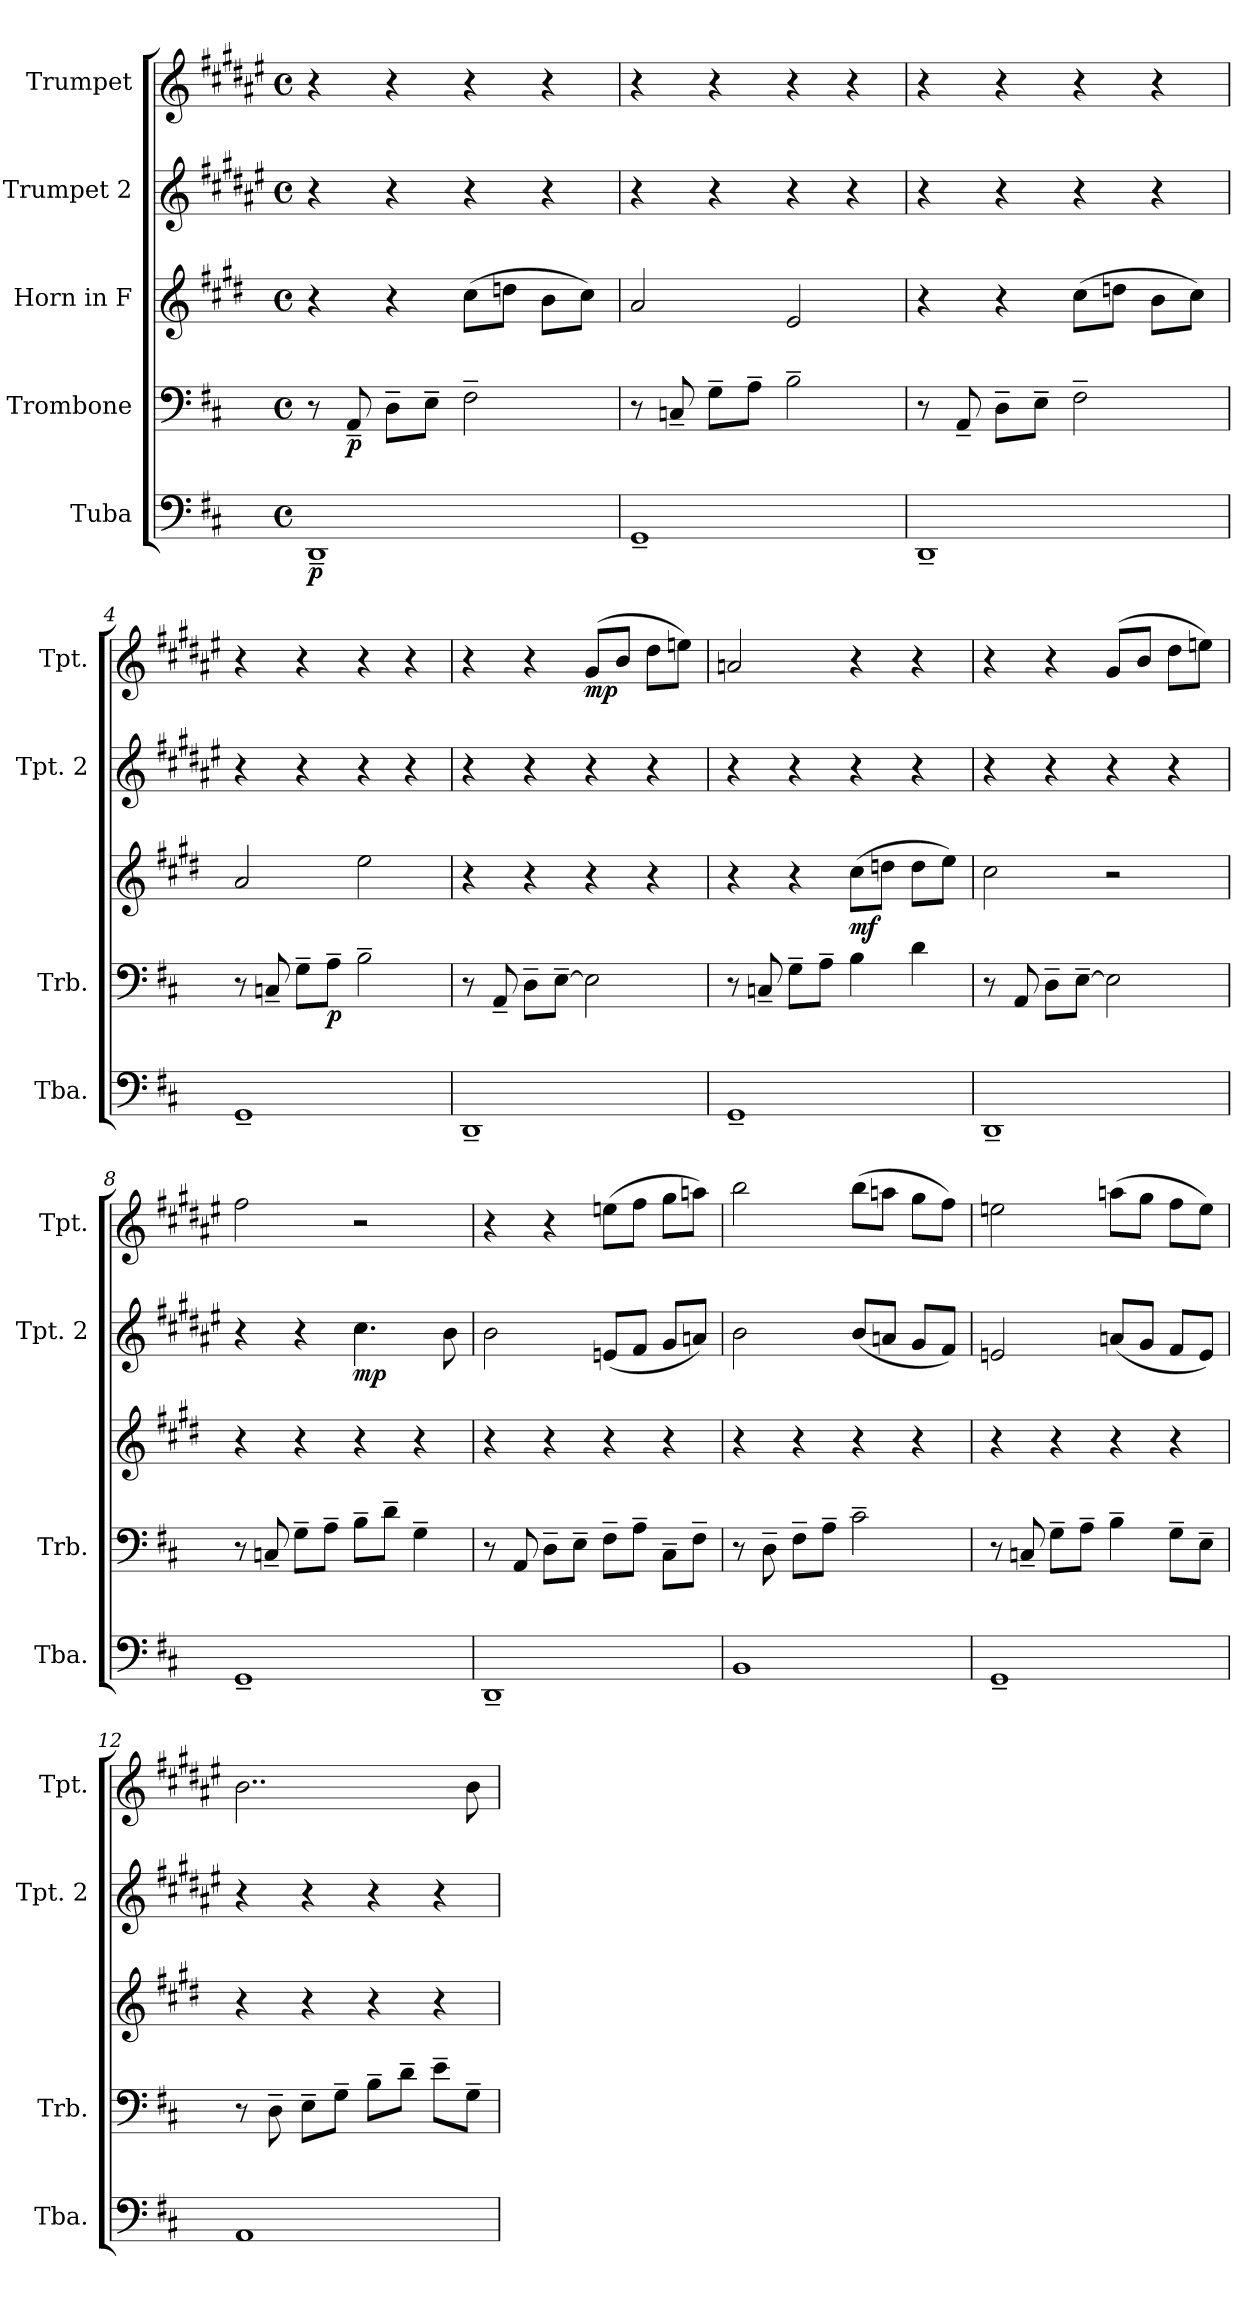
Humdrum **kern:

**kern	**dynam	**kern	**dynam	**kern	**dynam	**kern	**dynam	**kern	**dynam
*part5	*part5	*part4	*part4	*part3	*part3	*part2	*part2	*part1	*part1
*staff5	*staff5	*staff4	*staff4	*staff3	*staff3	*staff2	*staff2	*staff1	*staff1
*I"Tuba	*	*I"Trombone	*	*I"Horn in F	*	*I"Trumpet 2	*	*I"Trumpet	*
*I'Tba.	*	*I'Trb.	*	*	*	*I'Tpt. 2	*	*I'Tpt.	*
*stria5	*	*stria5	*	*stria5	*	*stria5	*	*stria5	*
*clefF4	*	*clefF4	*	*clefG2	*	*clefG2	*	*clefG2	*
*	*	*	*	*ITrd4c7	*	*ITrd1c2	*	*ITrd1c2	*
*k[f#c#]	*	*k[f#c#]	*	*k[f#c#g#]	*	*k[f#c#g#d#]	*	*k[f#c#g#d#]	*
*M4/4	*	*M4/4	*	*M4/4	*	*M4/4	*	*M4/4	*
*met(c)	*	*met(c)	*	*met(c)	*	*met(c)	*	*met(c)	*
*MM72	*	*MM72	*	*MM72	*	*MM72	*	*MM72	*
=1	=1	=1	=1	=1	=1	=1	=1	=1	=1
!	!LO:DY:b	!	!	!	!	!	!	!	!
1DD~	p	8r	.	4r	.	4r	.	4r	.
!	!	!	!LO:DY:b	!	!	!	!	!	!
.	.	8AA~	p	.	.	.	.	.	.
.	.	8D~L	.	4r	.	4r	.	4r	.
.	.	8E~J	.	.	.	.	.	.	.
.	.	2F#~	.	(8f#L	.	4r	.	4r	.
.	.	.	.	8gnJ	.	.	.	.	.
.	.	.	.	8eL	.	4r	.	4r	.
.	.	.	.	8f#J)	.	.	.	.	.
=2	=2	=2	=2	=2	=2	=2	=2	=2	=2
1GG~	.	8r	.	2d	.	4r	.	4r	.
.	.	8Cn~	.	.	.	.	.	.	.
.	.	8G~L	.	.	.	4r	.	4r	.
.	.	8A~J	.	.	.	.	.	.	.
.	.	2B~	.	2A	.	4r	.	4r	.
.	.	.	.	.	.	4r	.	4r	.
=3	=3	=3	=3	=3	=3	=3	=3	=3	=3
1DD~	.	8r	.	4r	.	4r	.	4r	.
.	.	8AA~	.	.	.	.	.	.	.
.	.	8D~L	.	4r	.	4r	.	4r	.
.	.	8E~J	.	.	.	.	.	.	.
.	.	2F#~	.	(8f#L	.	4r	.	4r	.
.	.	.	.	8gnJ	.	.	.	.	.
.	.	.	.	8eL	.	4r	.	4r	.
.	.	.	.	8f#J)	.	.	.	.	.
=4	=4	=4	=4	=4	=4	=4	=4	=4	=4
1GG~	.	8r	.	2d	.	4r	.	4r	.
.	.	8Cn~	.	.	.	.	.	.	.
.	.	8G~L	.	.	.	4r	.	4r	.
!	!	!	!LO:DY:b	!	!	!	!	!	!
.	.	8A~J	p	.	.	.	.	.	.
.	.	2B~	.	2a	.	4r	.	4r	.
.	.	.	.	.	.	4r	.	4r	.
=5	=5	=5	=5	=5	=5	=5	=5	=5	=5
1DD~	.	8r	.	4r	.	4r	.	4r	.
.	.	8AA~	.	.	.	.	.	.	.
.	.	8D~L	.	4r	.	4r	.	4r	.
.	.	[8E~J	.	.	.	.	.	.	.
!	!	!	!	!	!	!	!	!	!LO:DY:b
.	.	2E]	.	4r	.	4r	.	(8f#L	mp
.	.	.	.	.	.	.	.	8aJ	.
.	.	.	.	4r	.	4r	.	8cc#L	.
.	.	.	.	.	.	.	.	8ddnJ)	.
=6	=6	=6	=6	=6	=6	=6	=6	=6	=6
1GG~	.	8r	.	4r	.	4r	.	2gn	.
.	.	8Cn~	.	.	.	.	.	.	.
.	.	8G~L	.	4r	.	4r	.	.	.
.	.	8A~J	.	.	.	.	.	.	.
!	!	!	!	!	!LO:DY:b	!	!	!	!
.	.	4B	.	(8f#L	mf	4r	.	4r	.
.	.	.	.	8gnJ	.	.	.	.	.
.	.	4d	.	8gL	.	4r	.	4r	.
.	.	.	.	8aJ)	.	.	.	.	.
=7	=7	=7	=7	=7	=7	=7	=7	=7	=7
1DD~	.	8r	.	2f#	.	4r	.	4r	.
.	.	8AA	.	.	.	.	.	.	.
.	.	8D~L	.	.	.	4r	.	4r	.
.	.	[8E~J	.	.	.	.	.	.	.
.	.	2E]	.	2r	.	4r	.	(8f#L	.
.	.	.	.	.	.	.	.	8aJ	.
.	.	.	.	.	.	4r	.	8cc#L	.
.	.	.	.	.	.	.	.	8ddnJ)	.
=8	=8	=8	=8	=8	=8	=8	=8	=8	=8
1GG~	.	8r	.	4r	.	4r	.	2ee	.
.	.	8Cn~	.	.	.	.	.	.	.
.	.	8G~L	.	4r	.	4r	.	.	.
.	.	8A~J	.	.	.	.	.	.	.
!	!	!	!	!	!	!	!LO:DY:b	!	!
.	.	8B~L	.	4r	.	4.b	mp	2r	.
.	.	8d~J	.	.	.	.	.	.	.
.	.	4G~	.	4r	.	.	.	.	.
.	.	.	.	.	.	8a	.	.	.
=9	=9	=9	=9	=9	=9	=9	=9	=9	=9
1DD~	.	8r	.	4r	.	2a	.	4r	.
.	.	8AA	.	.	.	.	.	.	.
.	.	8D~L	.	4r	.	.	.	4r	.
.	.	8E~J	.	.	.	.	.	.	.
.	.	8F#~L	.	4r	.	(8dnL	.	(8ddnL	.
.	.	8A~J	.	.	.	8eJ	.	8eeJ	.
.	.	8C#~L	.	4r	.	8f#L	.	8ff#L	.
.	.	8F#~J	.	.	.	8gnJ)	.	8ggnJ)	.
=10	=10	=10	=10	=10	=10	=10	=10	=10	=10
1BB	.	8r	.	4r	.	2a	.	2aa	.
.	.	8D~	.	.	.	.	.	.	.
.	.	8F#~L	.	4r	.	.	.	.	.
.	.	8A~J	.	.	.	.	.	.	.
.	.	2c#~	.	4r	.	(8aL	.	(8aaL	.
.	.	.	.	.	.	8gnJ	.	8ggnJ	.
.	.	.	.	4r	.	8f#L	.	8ff#L	.
.	.	.	.	.	.	8eJ)	.	8eeJ)	.
=11	=11	=11	=11	=11	=11	=11	=11	=11	=11
1GG~	.	8r	.	4r	.	2dn	.	2ddn	.
.	.	8Cn~	.	.	.	.	.	.	.
.	.	8G~L	.	4r	.	.	.	.	.
.	.	8A~J	.	.	.	.	.	.	.
.	.	4B~	.	4r	.	(8gnL	.	(8ggnL	.
.	.	.	.	.	.	8f#J	.	8ff#J	.
.	.	8G~L	.	4r	.	8eL	.	8eeL	.
.	.	8E~J	.	.	.	8dJ)	.	8ddJ)	.
=12	=12	=12	=12	=12	=12	=12	=12	=12	=12
1AA	.	8r	.	4r	.	4r	.	2..a	.
.	.	8D~	.	.	.	.	.	.	.
.	.	8E~L	.	4r	.	4r	.	.	.
.	.	8G~J	.	.	.	.	.	.	.
.	.	8B~L	.	4r	.	4r	.	.	.
.	.	8d~J	.	.	.	.	.	.	.
.	.	8e~L	.	4r	.	4r	.	.	.
.	.	8G~J	.	.	.	.	.	8a	.
=	=	=	=	=	=	=	=	=	=
*-	*-	*-	*-	*-	*-	*-	*-	*-	*-
